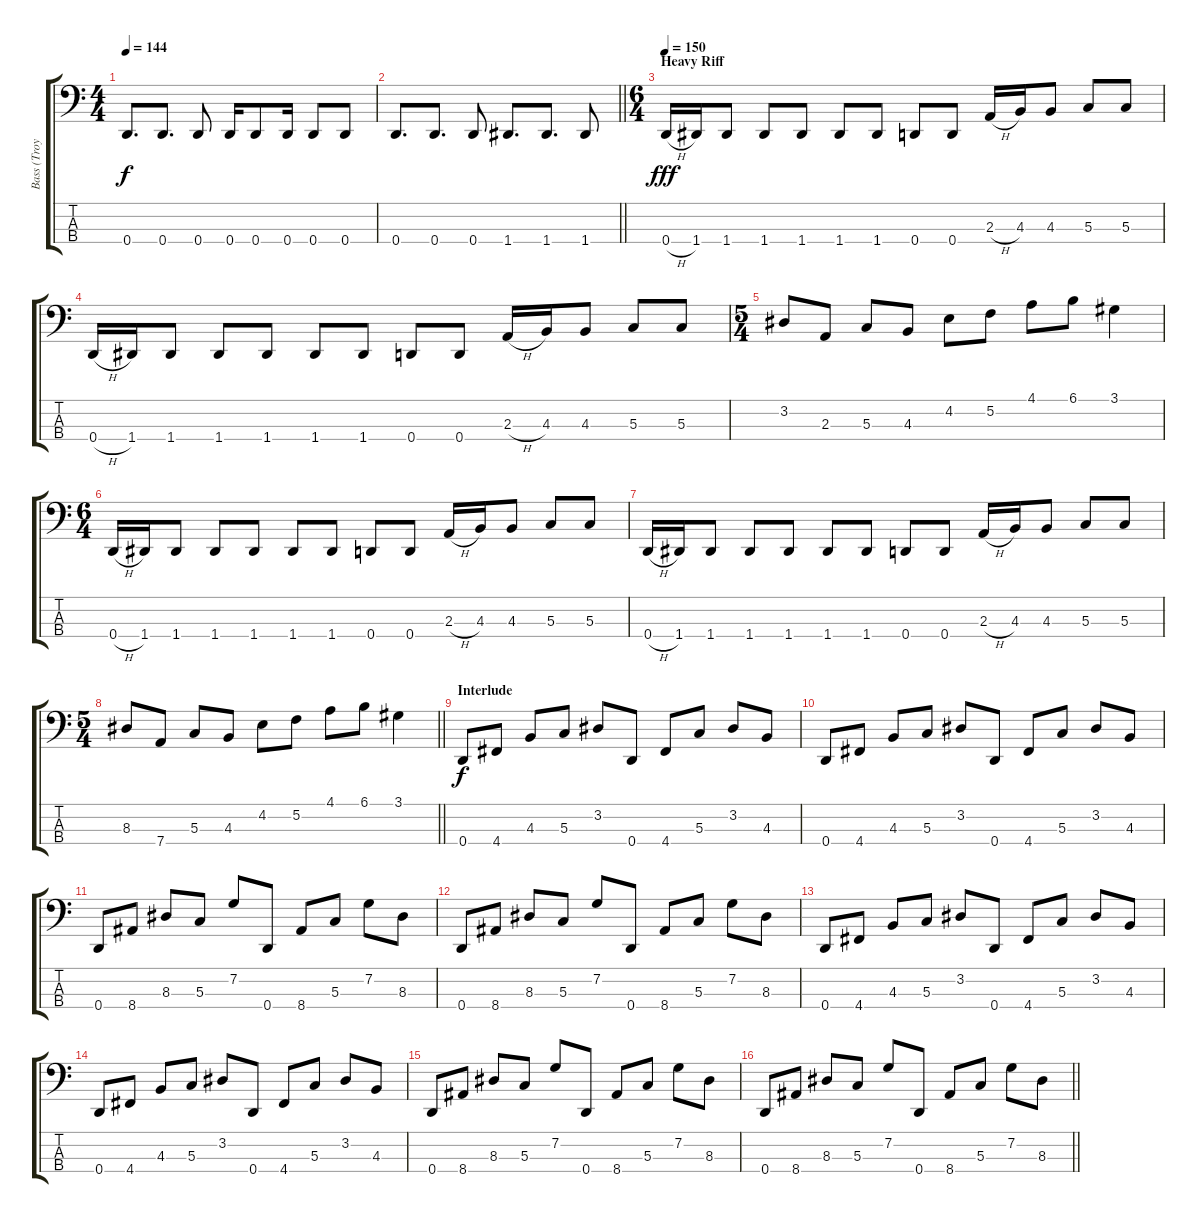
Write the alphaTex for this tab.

\track ("Bass (Troy Sanders)" "Bass (Troy") {instrument electricbassfinger}
\staff {score tabs}
\tuning (F2 C2 G1 D1) {hide}
\ts (4 4)
\tempo 144
\clef f4
\ks c
0.4.8{d dy f} 0.4.8{d} 0.4.8 0.4.16 0.4.8 0.4.16 0.4.8 0.4.8 |
\barLineRight lightlight
0.4.8{d} 0.4.8{d} 0.4.8 1.4.8{d} 1.4.8{d} 1.4.8 |
\ts (6 4)
\section ("" "Heavy Riff")
\tempo 150
0.4{h}.16{dy fff} 1.4.16 1.4.8 1.4.8 1.4.8 1.4.8 1.4.8 0.4.8 0.4.8 2.3{h}.16 4.3.16 4.3.8 5.3.8 5.3.8 |
0.4{h}.16 1.4.16 1.4.8 1.4.8 1.4.8 1.4.8 1.4.8 0.4.8 0.4.8 2.3{h}.16 4.3.16 4.3.8 5.3.8 5.3.8 |
\ts (5 4)
3.2.8 2.3.8 5.3.8 4.3.8 4.2.8 5.2.8 4.1.8 6.1.8 3.1.4 |
\ts (6 4)
0.4{h}.16 1.4.16 1.4.8 1.4.8 1.4.8 1.4.8 1.4.8 0.4.8 0.4.8 2.3{h}.16 4.3.16 4.3.8 5.3.8 5.3.8 |
0.4{h}.16 1.4.16 1.4.8 1.4.8 1.4.8 1.4.8 1.4.8 0.4.8 0.4.8 2.3{h}.16 4.3.16 4.3.8 5.3.8 5.3.8 |
\ts (5 4)
\barLineRight lightlight
8.3.8 7.4.8 5.3.8 4.3.8 4.2.8 5.2.8 4.1.8 6.1.8 3.1.4 |
\section ("" "Interlude")
0.4.8{dy f} 4.4.8 4.3.8 5.3.8 3.2.8 0.4.8 4.4.8 5.3.8 3.2.8 4.3.8 |
0.4.8 4.4.8 4.3.8 5.3.8 3.2.8 0.4.8 4.4.8 5.3.8 3.2.8 4.3.8 |
0.4.8 8.4.8 8.3.8 5.3.8 7.2.8 0.4.8 8.4.8 5.3.8 7.2.8 8.3.8 |
0.4.8 8.4.8 8.3.8 5.3.8 7.2.8 0.4.8 8.4.8 5.3.8 7.2.8 8.3.8 |
0.4.8 4.4.8 4.3.8 5.3.8 3.2.8 0.4.8 4.4.8 5.3.8 3.2.8 4.3.8 |
0.4.8 4.4.8 4.3.8 5.3.8 3.2.8 0.4.8 4.4.8 5.3.8 3.2.8 4.3.8 |
0.4.8 8.4.8 8.3.8 5.3.8 7.2.8 0.4.8 8.4.8 5.3.8 7.2.8 8.3.8 |
\barLineRight lightlight
0.4.8 8.4.8 8.3.8 5.3.8 7.2.8 0.4.8 8.4.8 5.3.8 7.2.8 8.3.8
